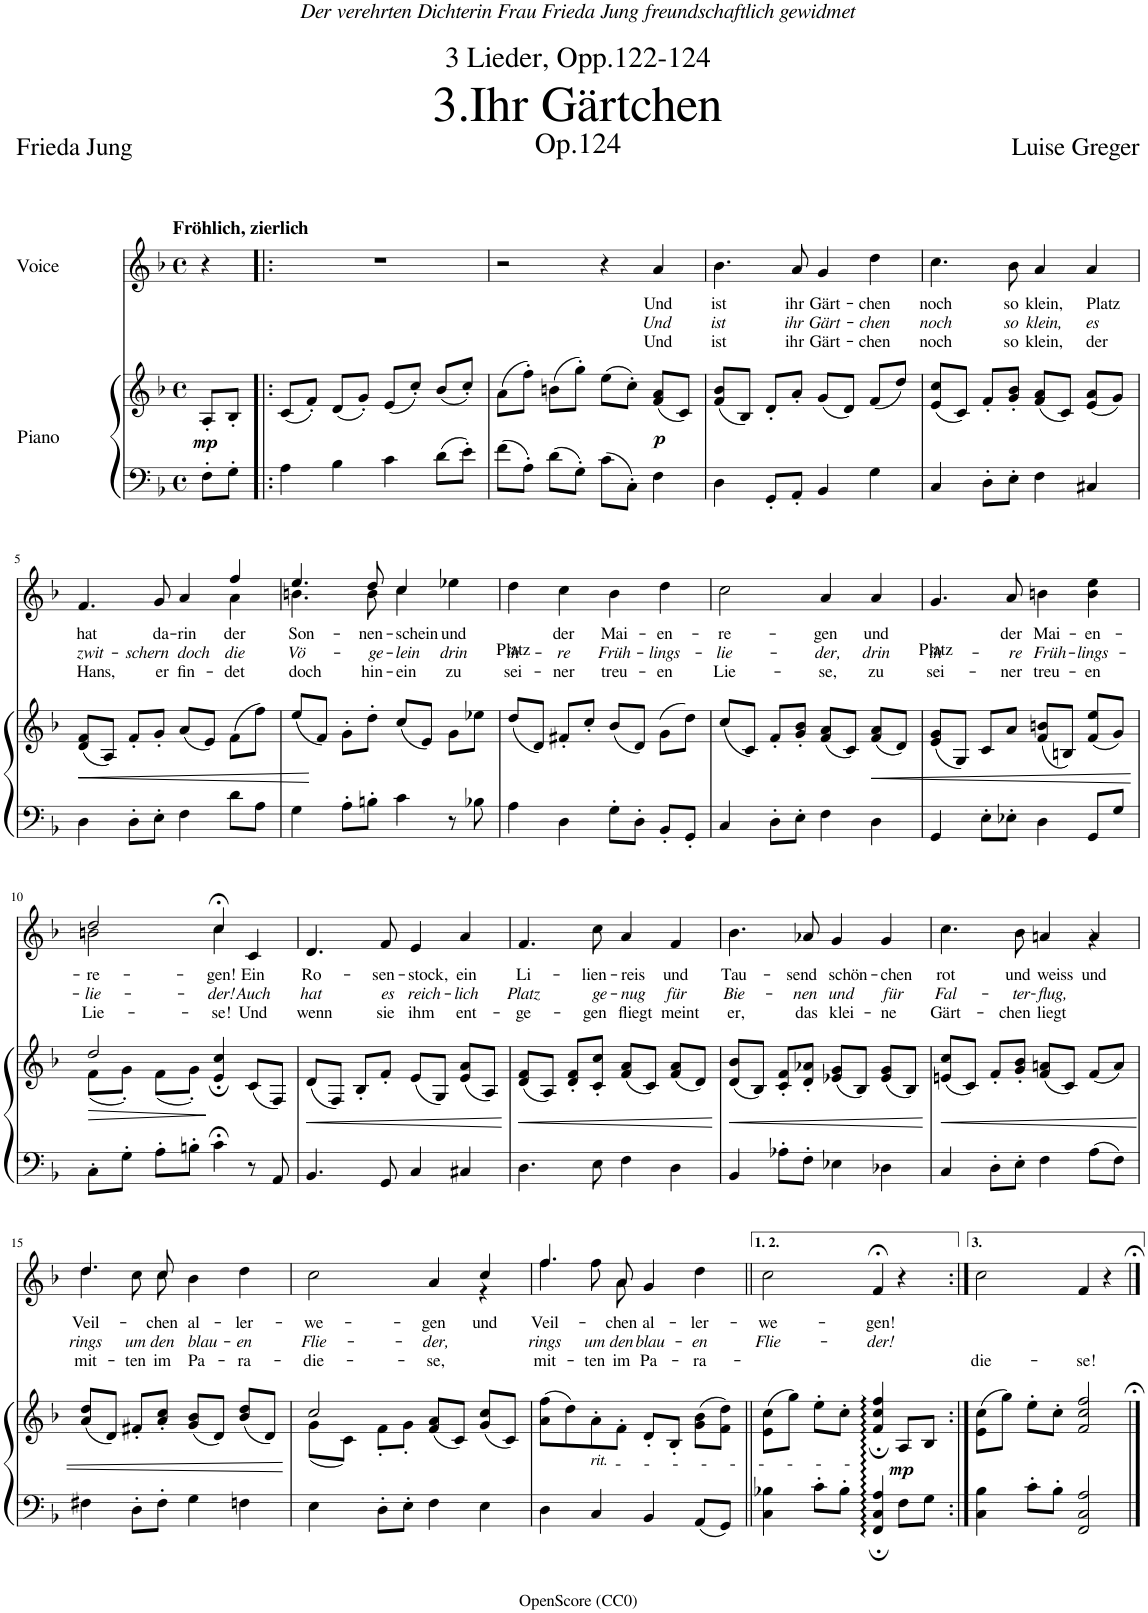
**kern	**kern	**dynam	**kern	**text	**text	**text
*part2	*part2	*part2	*part1	*part1	*part1	*part1
*staff3	*staff2	*staff2/3	*staff1	*staff1	*staff1	*staff1
*I"Piano	*	*	*I"Voice	*	*	*
*I'Pno	*	*	*	*	*	*
*clefF4	*clefG2	*	*clefG2	*	*	*
*k[b-]	*k[b-]	*	*k[b-]	*	*	*
*M4/4	*M4/4	*	*M4/4	*	*	*
*met(c)	*met(c)	*	*met(c)	*	*	*
=	=	=	=	=	=	=
!	!	!	!LO:TX:a:B:t=Fröhlich, zierlich	!	!	!
!	!	!LO:DY:b	!	!	!	!
8F'\L	8A'/L	mp	4r	.	.	.
8G'\J	8B-'/J	.	.	.	.	.
=1!|:	=1!|:	=1!|:	=1!|:	=1!|:	=1!|:	=1!|:
4A\	(8c/L	.	1r	.	.	.
.	8f'/J)	.	.	.	.	.
4B-\	(8d/L	.	.	.	.	.
.	8g'/J)	.	.	.	.	.
4c\	(8e/L	.	.	.	.	.
.	8cc'/J)	.	.	.	.	.
8d\L	(8b-/L	.	.	.	.	.
8e'\J	8cc'/J)	.	.	.	.	.
=2	=2	=2	=2	=2	=2	=2
8f\L	(8a\L	.	2r	.	.	.
8A'\J	8ff'\J)	.	.	.	.	.
8d\L	(8bn\L	.	.	.	.	.
8G'\J	8gg'\J)	.	.	.	.	.
8c\L	(8ee\L	.	4r	.	.	.
8C'\J	8cc'\J)	.	.	.	.	.
!	!	!LO:DY:b	!	!LO:LY:b	!LO:LY:b	!LO:LY:b
4F\	(8f/ 8a/L	p	4a/	Und	Und	Und
.	8c/J)	.	.	.	.	.
=3	=3	=3	=3	=3	=3	=3
!	!	!	!	!LO:LY:b	!LO:LY:b	!LO:LY:b
4D\	(8f/ 8b-/L	.	4.b-\	ist	ist	ist
.	8B-/J)	.	.	.	.	.
8GG'/L	8d'/L	.	.	.	.	.
!	!	!	!	!LO:LY:b	!LO:LY:b	!LO:LY:b
8AA'/J	8a'/J	.	8a/	ihr	ihr	ihr
!	!	!	!	!LO:LY:b	!LO:LY:b	!LO:LY:b
4BB-/	(8g/L	.	4g/	Gärt-	Gärt-	Gärt-
.	8d/J)	.	.	.	.	.
!	!	!	!	!LO:LY:b	!LO:LY:b	!LO:LY:b
4G\	(8f/L	.	4dd\	-chen	-chen	-chen
.	8dd/J)	.	.	.	.	.
=4	=4	=4	=4	=4	=4	=4
!	!	!	!	!LO:LY:b	!LO:LY:b	!LO:LY:b
4C/	(8e/ 8cc/L	.	4.cc\	noch	noch	noch
.	8c/J)	.	.	.	.	.
8D'\L	8f'/L	.	.	.	.	.
!	!	!	!	!LO:LY:b	!LO:LY:b	!LO:LY:b
8E'\J	8g/' 8b-/'J	.	8b-\	so	so	so
!	!	!	!	!LO:LY:b	!LO:LY:b	!LO:LY:b
4F\	(8f/ 8a/L	.	4a'~/	klein,	klein,	klein,
.	8c/J)	.	.	.	.	.
!	!	!	!	!LO:LY:b	!LO:LY:b	!LO:LY:b
4C#X/	(8e/ 8a/L	.	4a/	Platz	es	der
.	8g/J)	.	.	.	.	.
!!LO:LB:g=z
=5	=5	=5	=5	=5	=5	=5
!	!	!LO:HP:b	!	!LO:LY:b	!LO:LY:b	!LO:LY:b
*	*	*	*^	*	*	*
4D\	(8d/ 8f/L	<	4.f/	2.ryy	hat	zwit-	Hans,
.	8A/J)	.	.	.	.	.	.
8D'\L	8f'/L	.	.	.	.	.	.
!	!	!	!	!	!LO:LY:b	!LO:LY:b	!LO:LY:b
8E'\J	8g'/J	.	8g/	.	da-	-schern	er
!	!	!	!	!	!LO:LY:b	!LO:LY:b	!LO:LY:b
4F\	(8a/L	.	4a/	.	-rin	doch	fin-
.	8e/J)	.	.	.	.	.	.
!	!	!	!	!	!LO:LY:b	!LO:LY:b	!LO:LY:b
8d\L	(8f\L	.	4ff/	4a\	der	die	-det
8A\J	8ff\J)	.	.	.	.	.	.
=6	=6	=6	=6	=6	=6	=6	=6
!	!	!	!	!	!LO:LY:b	!LO:LY:b	!LO:LY:b
4G\	(8ee/L	.	4.ee/	4.bn\	Son-	Vö-	doch
.	8f/J)	[	.	.	.	.	.
8A'\L	8g'\L	.	.	.	.	.	.
!	!	!	!	!	!LO:LY:b	!LO:LY:b	!LO:LY:b
8Bn'\J	8dd'\J	.	8dd/	8b\	-nen-	-ge-	hin-
!	!	!	!	!	!LO:LY:b	!LO:LY:b	!LO:LY:b
4c\	(8cc/L	.	4cc/	4cc\	-schein	-lein	-ein
.	8e/J)	.	.	.	.	.	.
!	!	!	!	!	!LO:LY:b	!LO:LY:b	!LO:LY:b
8r	8g\L	.	4ee-X\	4ryy	und	drin	zu
8B-X\	8ee-X\J	.	.	.	.	.	.
*	*	*	*v	*v	*	*	*
=7	=7	=7	=7	=7	=7	=7
!	!	!	!	!LO:LY:b	!LO:LY:b	!LO:LY:b
4A\	(8dd/L	.	4dd\	Platz	ih-	sei-
.	8d/J)	.	.	.	.	.
!	!	!	!	!LO:LY:b	!LO:LY:b	!LO:LY:b
4D\	8f#X'/L	.	4cc\	der	-re	-ner
.	8cc'/J	.	.	.	.	.
!	!	!	!	!LO:LY:b	!LO:LY:b	!LO:LY:b
8G'\L	(8b-/L	.	4b-\	Mai-	Früh-	treu-
8D'\J	8d/J)	.	.	.	.	.
!	!	!	!	!LO:LY:b	!LO:LY:b	!LO:LY:b
8BB-'/L	(8g\L	.	4dd\	-en-	-lings-	-en
8GG'/J	8dd\J)	.	.	.	.	.
=8	=8	=8	=8	=8	=8	=8
!	!	!	!	!LO:LY:b	!LO:LY:b	!LO:LY:b
4C/	(8cc/L	.	2cc\	-re-	-lie-	Lie-
.	8c/J)	.	.	.	.	.
8D'\L	8f'/L	.	.	.	.	.
8E'\J	8g/' 8b-/'J	.	.	.	.	.
!	!	!	!	!LO:LY:b	!LO:LY:b	!LO:LY:b
4F\	(8f/ 8a/L	.	4a'~/	-gen	-der,	-se,
.	8c/J)	.	.	.	.	.
!	!	!LO:HP:b	!	!LO:LY:b	!LO:LY:b	!LO:LY:b
4D\	(8f/ 8a/L	<	4a/	und	drin	zu
.	8d/J)	.	.	.	.	.
=9	=9	=9	=9	=9	=9	=9
!	!	!	!	!LO:LY:b	!LO:LY:b	!LO:LY:b
4GG/	(8e/ 8g/L	.	4.g/	Platz	ih-	sei-
.	8G/J)	.	.	.	.	.
8E'\L	8c/L	.	.	.	.	.
!	!	!	!	!LO:LY:b	!LO:LY:b	!LO:LY:b
8E-X'\J	8a/J	.	8a/	der	-re	-ner
!	!	!	!	!LO:LY:b	!LO:LY:b	!LO:LY:b
4D\	(8f/ 8bn/L	.	4bn\	Mai-	Früh-	treu-
.	8Bn/J)	.	.	.	.	.
!	!	!	!	!LO:LY:b	!LO:LY:b	!LO:LY:b
8GG/L	(8f/ 8ee/L	.	4b\ 4ee\	-en-	-lings-	-en
8G/J	8g/J)	.	.	.	.	.
.	.	[	.	.	.	.
!!LO:LB:g=z
=10	=10	=10	=10	=10	=10	=10
!	!	!LO:HP:b	!	!LO:LY:b	!LO:LY:b	!LO:LY:b
*	*^	*	*^	*	*	*
8C'\L	2dd/	(8f\L	>	2dd/	2bn\	-re-	-lie-	Lie-
8G'\J	.	8g'\J)	.	.	.	.	.	.
8A'\L	.	(8f\L	.	.	.	.	.	.
8Bn'\J	.	8g'\J)	.	.	.	.	.	.
!	!	!	!	!	!	!LO:LY:b	!LO:LY:b	!LO:LY:b
4c;<\	4e/; 4cc/;	2ryy	]	4cc;<,/	4cc\	-gen!	-der!	-se!
!	!	!	!	!	!	!LO:LY:b	!LO:LY:b	!LO:LY:b
8r	(<8c/L	.	.	4c/	4ryy	Ein	Auch	Und
8AA/	8F/J)	.	.	.	.	.	.	.
*	*v	*v	*	*	*	*	*	*
*	*	*	*v	*v	*	*	*
=11	=11	=11	=11	=11	=11	=11
!	!	!LO:HP:b	!	!LO:LY:b	!LO:LY:b	!LO:LY:b
4.BB-/	(8d/L	<	4.d/	Ro-	hat	wenn
.	8F/J)	.	.	.	.	.
.	8B-'/L	.	.	.	.	.
!	!	!	!	!LO:LY:b	!LO:LY:b	!LO:LY:b
8GG/	8f'/J	.	8f/	-sen-	es	sie
!	!	!	!	!LO:LY:b	!LO:LY:b	!LO:LY:b
4C/	(8e/L	.	4e'~/	-stock,	reich-	ihm
.	8G/J)	.	.	.	.	.
!	!	!	!	!LO:LY:b	!LO:LY:b	!LO:LY:b
4C#X/	(8e/ 8a/L	.	4a/	ein	-lich	ent-
.	8A/J)	.	.	.	.	.
.	.	[	.	.	.	.
=12	=12	=12	=12	=12	=12	=12
!	!	!LO:HP:b	!	!LO:LY:b	!LO:LY:b	!LO:LY:b
4.D\	(8d/ 8f/L	<	4.f/	Li-	Platz	-ge-
.	8A/J)	.	.	.	.	.
.	8d/' 8f/'L	.	.	.	.	.
!	!	!	!	!LO:LY:b	!LO:LY:b	!LO:LY:b
8E\	8c/' 8cc/'J	.	8cc\	-lien-	ge-	-gen
!	!	!	!	!LO:LY:b	!LO:LY:b	!LO:LY:b
4F\	(8f/ 8a/L	.	4a'~/	-reis	-nug	fliegt
.	8c/J)	.	.	.	.	.
!	!	!	!	!LO:LY:b	!LO:LY:b	!LO:LY:b
4D\	(8f/ 8a/L	.	4f/	und	für	meint
.	8d/J)	.	.	.	.	.
.	.	[	.	.	.	.
=13	=13	=13	=13	=13	=13	=13
!	!	!LO:HP:b	!	!LO:LY:b	!LO:LY:b	!LO:LY:b
4BB-/	(8d/ 8b-/L	<	4.b-\	Tau-	Bie-	er,
.	8B-/J)	.	.	.	.	.
8A-X'\L	8c/' 8f/'L	.	.	.	.	.
!	!	!	!	!LO:LY:b	!LO:LY:b	!LO:LY:b
8F'\J	8d/' 8a-X/'J	.	8a-X/	-send	-nen	das
!	!	!	!	!LO:LY:b	!LO:LY:b	!LO:LY:b
4E-X\	(8e-X/ 8g/L	.	4g/	schön-	und	klei-
.	8B-/J)	.	.	.	.	.
!	!	!	!	!LO:LY:b	!LO:LY:b	!LO:LY:b
4D-X\	(8e-/ 8g/L	.	4g/	-chen	für	-ne
.	8B-/J)	.	.	.	.	.
.	.	[	.	.	.	.
=14	=14	=14	=14	=14	=14	=14
!	!	!LO:HP:b	!	!LO:LY:b	!LO:LY:b	!LO:LY:b
*	*	*	*^	*	*	*
4C/	(8en/ 8cc/L	<	4.cc\	2.ryy	rot	Fal-	Gärt-
.	8c/J)	.	.	.	.	.	.
8D'\L	8f'/L	.	.	.	.	.	.
!	!	!	!	!	!LO:LY:b	!LO:LY:b	!LO:LY:b
8E'\J	8g/' 8b-/'J	.	8b-\	.	und	-ter-	-chen
!	!	!	!	!	!LO:LY:b	!LO:LY:b	!LO:LY:b
4F\	(8f/ 8an/L	.	4an/	.	weiss	-flug,	liegt
.	8c/J)	.	.	.	.	.	.
!	!	!	!	!	!LO:LY:b	!	!
8A\L	(8f/L	.	4a/	4r	und	.	.
8F\J	8a/J)	.	.	.	.	.	.
!!LO:LB:g=z	!!
=15	=15	=15	=15	=15	=15	=15	=15
!	!	!	!LO:N:head=solid	!LO:N:head=solid	!LO:LY:b	!	!
!	!	!	!	!	!	!LO:LY:b	!LO:LY:b
4F#X\	(8a/ 8dd/L	.	4.dd/	4dd\	.	rings	mit-
.	8d/J)	.	.	.	.	.	.
!	!	!	!	!	!	!LO:LY:b	!LO:LY:b
8D'\L	8f#X'/L	.	.	8cc\L	.	um	-ten
!	!	!	!	!	!LO:LY:b	!	!
!	!	!	!	!	!	!LO:LY:b	!LO:LY:b
8F#'\J	8a/' 8cc/'J	.	8cc/	8cc\J	.	den	im
!	!	!	!	!	!LO:LY:b	!LO:LY:b	!LO:LY:b
4G\	(8g/ 8b-/L	.	4b-\	2ryy	al-	blau-	Pa-
.	8d/J)	.	.	.	.	.	.
!	!	!	!	!	!LO:LY:b	!LO:LY:b	!LO:LY:b
4Fn\	(8b-/ 8dd/L	.	4dd\	.	-ler-	-en	-ra-
.	8d/J)	.	.	.	.	.	.
*	*	*	*v	*v	*	*	*
.	.	[	.	.	.	.
=16	=16	=16	=16	=16	=16	=16
*	*^	*	*	*	*	*
!	!	!	!	!	!LO:LY:b	!LO:LY:b	!LO:LY:b
*	*	*	*	*^	*	*	*
4E\	2cc/	(8g\L	.	2cc\	2.ryy	-we-	Flie-	-die-
.	.	8c\J)	.	.	.	.	.	.
8D'\L	.	8f'\L	.	.	.	.	.	.
8E'\J	.	8g'\J	.	.	.	.	.	.
!	!	!	!	!	!	!LO:LY:b	!LO:LY:b	!LO:LY:b
4F\	(<8f/ 8a/L	2ryy	.	4a/	.	-gen	-der,	-se,
.	8c/J)	.	.	.	.	.	.	.
!	!	!	!	!	!	!LO:LY:b	!	!
4E\	(<8g/ 8cc/L	.	.	4cc/	4r	und	.	.
.	8c/J)	.	.	.	.	.	.	.
*	*v	*v	*	*	*	*	*	*
=17	=17	=17	=17	=17	=17	=17	=17
!	!	!	!LO:N:head=solid	!LO:N:head=solid	!LO:LY:b	!	!
!	!	!	!	!	!	!LO:LY:b	!LO:LY:b
4D\	(8a\ 8ff\L	.	4.ff/	4ff\	.	rings	mit-
.	8dd\)	.	.	.	.	.	.
!	!LO:TX:b:t=rit.	!	!	!	!	!	!
!	!	!	!	!	!	!LO:LY:b	!LO:LY:b
4C/	8a'\	.	.	8ff\L	.	um	-ten
!	!	!	!	!	!LO:LY:b	!	!
!	!	!	!	!	!	!LO:LY:b	!LO:LY:b
.	8f'\J	.	8a/	8a\J	.	den	im
!	!	!	!	!	!LO:LY:b	!LO:LY:b	!LO:LY:b
4BB-/	8d'/L	.	4g/	2ryy	al-	blau-	Pa-
.	8B-'/J	.	.	.	.	.	.
!	!	!	!	!	!LO:LY:b	!LO:LY:b	!LO:LY:b
8AA/L	(8g\ 8b-\L	.	4dd\	.	-ler-	-en	-ra-
8GG/J	8f\ 8dd\J)	.	.	.	.	.	.
*	*	*	*v	*v	*	*	*
=18||	=18||	=18||	=18||	=18||	=18||	=18||
!	!	!	!	!LO:LY:b	!LO:LY:b	!LO:LY:b
4C\ 4B-X\	(8e\ 8cc\L	.	2cc\	-we-	Flie-	-
.	8gg\J)	.	.	.	.	.
8c'\L	8ee'\L	.	.	.	.	.
8B-'\J	8cc'\J	.	.	.	.	.
!	!	!	!	!LO:LY:b	!LO:LY:b	!LO:LY:b
4FF/:; 4C/:; 4A/:;	4f/;, 4cc/;, 4ff/;,	.	4f;</	-gen!	-der!	.
!	!	!LO:DY:b	!	!	!	!
8F\L	8A/L	mp	4r	.	.	.
8G\J	8B-/J	.	.	.	.	.
=19:|!	=19:|!	=19:|!	=19:|!	=19:|!	=19:|!	=19:|!
!	!	!	!	!	!	!LO:LY:b
4C\ 4B-\	(8e\ 8cc\L	.	2cc\	.	.	die-
.	8gg\J)	.	.	.	.	.
8c'\L	8ee'\L	.	.	.	.	.
8B-'\J	8cc'\J	.	.	.	.	.
!	!	!	!	!	!	!LO:LY:b
2FF/ 2C/ 2A/	2f/ 2cc/ 2ff/	.	4f/	.	.	-se!
.	.	.	4r	.	.	.
==	==	==	==	==	==	==
*-	*-	*-	*-	*-	*-	*-
